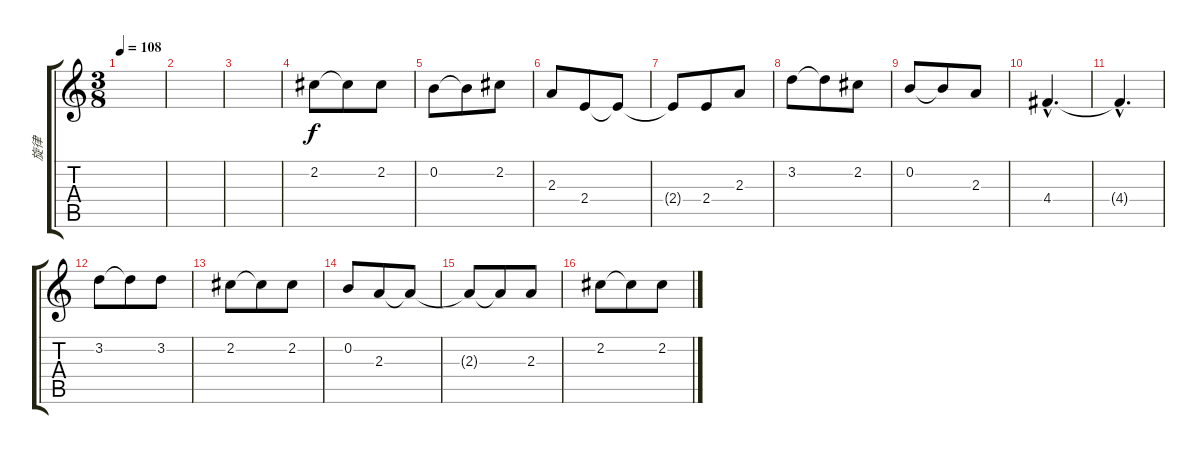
\track ("旋律" "旋律") {instrument acousticguitarnylon}
\staff {score tabs}
\tuning (E4 B3 G3 D3 A2 E2) {hide}
\ts (3 8)
\tempo 108
\clef g2
\ks c
|
|
|
2.2.8 2.2{t}.8 2.2.8 |
0.2.8 0.2{t}.8 2.2.8 |
2.3.8 2.4.8 2.4{t}.8 |
2.4{t}.8 2.4.8 2.3.8 |
3.2.8 3.2{t}.8 2.2.8 |
0.2.8 0.2{t}.8 2.3.8 |
4.4{hac}.4{d} |
4.4{hac t}.4{d} |
3.2.8 3.2{t}.8 3.2.8 |
2.2.8 2.2{t}.8 2.2.8 |
0.2.8 2.3.8 2.3{t}.8 |
2.3{t}.8 2.3{t}.8 2.3.8 |
2.2.8 2.2{t}.8 2.2.8
